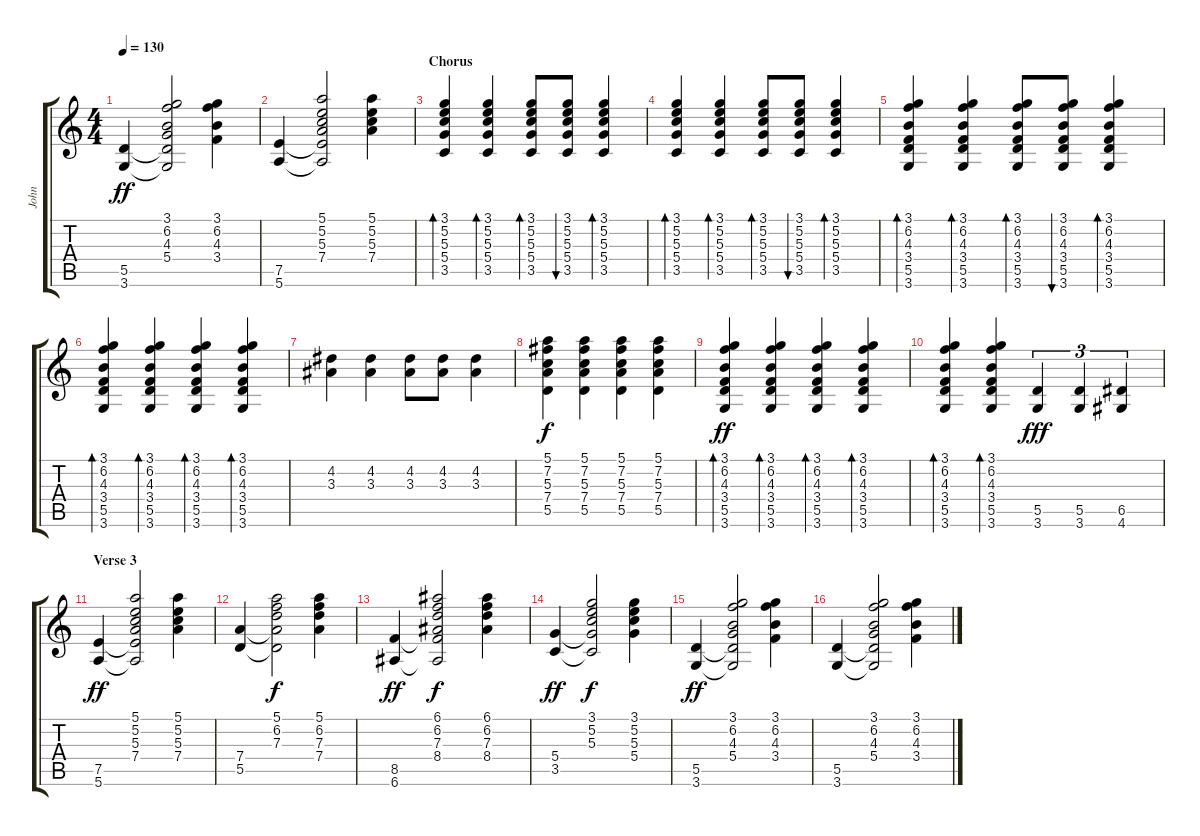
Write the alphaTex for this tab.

\track ("John" "John") {instrument acousticguitarsteel}
\staff {score tabs}
\tuning (E4 B3 G3 D3 A2 E2) {hide}
\ts (4 4)
\tempo 130
\clef g2
\ks c
(5.5 3.6).4{dy ff} (3.1 6.2 4.3 5.4 5.5{t} 3.6{t}).2 (3.1 6.2 4.3 3.4).4 |
(7.5 5.6).4 (5.1 5.2 5.3 7.4 7.5{t} 5.6{t}).2 (5.1 5.2 5.3 7.4).4 |
\section ("" "Chorus")
(3.1 5.2 5.3 5.4 3.5).4{bd 60} (3.1 5.2 5.3 5.4 3.5).4{bd 60} (3.1 5.2 5.3 5.4 3.5).8{bd 60} (3.1 5.2 5.3 5.4 3.5).8{bu 60} (3.1 5.2 5.3 5.4 3.5).4{bd 60} |
(3.1 5.2 5.3 5.4 3.5).4{bd 60} (3.1 5.2 5.3 5.4 3.5).4{bd 60} (3.1 5.2 5.3 5.4 3.5).8{bd 60} (3.1 5.2 5.3 5.4 3.5).8{bu 60} (3.1 5.2 5.3 5.4 3.5).4{bd 60} |
(3.1 6.2 4.3 3.4 5.5 3.6).4{bd 60} (3.1 6.2 4.3 3.4 5.5 3.6).4{bd 60} (3.1 6.2 4.3 3.4 5.5 3.6).8{bd 60} (3.1 6.2 4.3 3.4 5.5 3.6).8{bu 60} (3.1 6.2 4.3 3.4 5.5 3.6).4{bd 60} |
(3.1 6.2 4.3 3.4 5.5 3.6).4{bd 60} (3.1 6.2 4.3 3.4 5.5 3.6).4{bd 60} (3.1 6.2 4.3 3.4 5.5 3.6).4{bd 60} (3.1 6.2 4.3 3.4 5.5 3.6).4{bd 60} |
(4.2 3.3).4 (4.2 3.3).4 (4.2 3.3).8 (4.2 3.3).8 (4.2 3.3).4 |
(5.1 7.2 5.3 7.4 5.5).4{dy f} (5.1 7.2 5.3 7.4 5.5).4 (5.1 7.2 5.3 7.4 5.5).4 (5.1 7.2 5.3 7.4 5.5).4 |
(3.1 6.2 4.3 3.4 5.5 3.6).4{bd 60 dy ff} (3.1 6.2 4.3 3.4 5.5 3.6).4{bd 60} (3.1 6.2 4.3 3.4 5.5 3.6).4{bd 60} (3.1 6.2 4.3 3.4 5.5 3.6).4{bd 60} |
(3.1 6.2 4.3 3.4 5.5 3.6).4{bd 60} (3.1 6.2 4.3 3.4 5.5 3.6).4{bd 60} (5.5 3.6).4{tu (3 2) dy fff} (5.5 3.6).4{tu (3 2)} (6.5 4.6).4{tu (3 2)} |
\section ("" "Verse 3")
(7.5 5.6).4{dy ff} (5.1 5.2 5.3 7.4 7.5{t} 5.6{t}).2 (5.1 5.2 5.3 7.4).4 |
(7.4 5.5).4 (5.1 6.2 7.3 7.4{t} 5.5{t}).2{dy f} (5.1 6.2 7.3 7.4).4 |
(8.5 6.6).4{dy ff} (6.1 6.2 7.3 8.4 8.5{t} 6.6{t}).2{dy f} (6.1 6.2 7.3 8.4).4 |
(5.4 3.5).4{dy ff} (3.1 5.2 5.3 5.4{t} 3.5{t}).2{dy f} (3.1 5.2 5.3 5.4).4 |
(5.5 3.6).4{dy ff} (3.1 6.2 4.3 5.4 5.5{t} 3.6{t}).2 (3.1 6.2 4.3 3.4).4 |
(5.5 3.6).4 (3.1 6.2 4.3 5.4 5.5{t} 3.6{t}).2 (3.1 6.2 4.3 3.4).4
